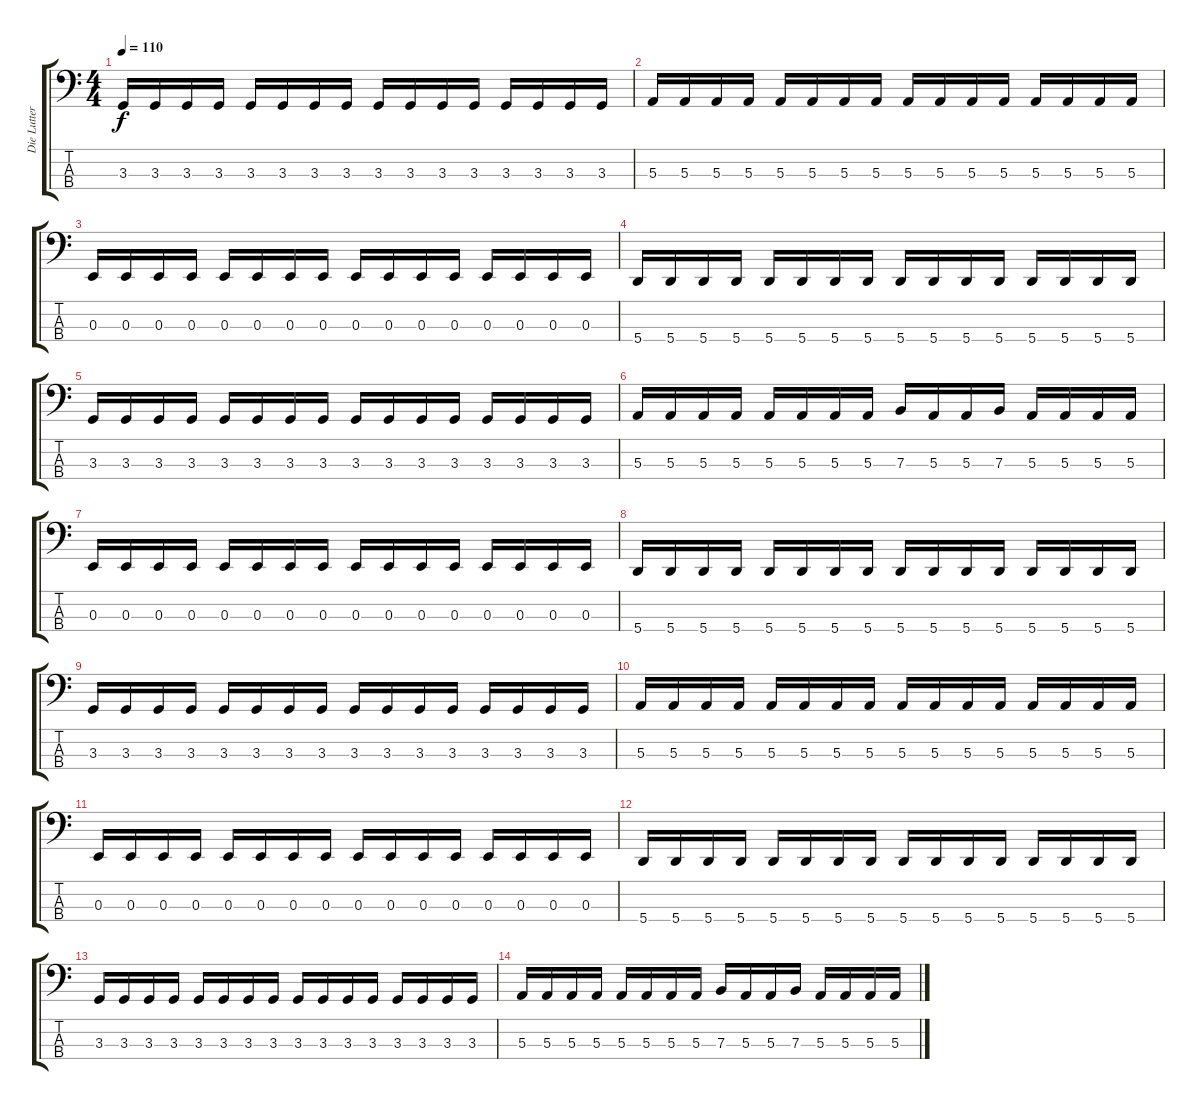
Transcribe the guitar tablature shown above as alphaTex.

\track ("Die Lutter" "Die Lutter") {instrument electricbasspick}
\staff {score tabs}
\tuning (D2 A1 E1 A0) {hide}
\ts (4 4)
\tempo 110
\clef f4
\ks c
3.3.16{dy f} 3.3.16 3.3.16 3.3.16 3.3.16 3.3.16 3.3.16 3.3.16 3.3.16 3.3.16 3.3.16 3.3.16 3.3.16 3.3.16 3.3.16 3.3.16 |
5.3.16 5.3.16 5.3.16 5.3.16 5.3.16 5.3.16 5.3.16 5.3.16 5.3.16 5.3.16 5.3.16 5.3.16 5.3.16 5.3.16 5.3.16 5.3.16 |
0.3.16 0.3.16 0.3.16 0.3.16 0.3.16 0.3.16 0.3.16 0.3.16 0.3.16 0.3.16 0.3.16 0.3.16 0.3.16 0.3.16 0.3.16 0.3.16 |
5.4.16 5.4.16 5.4.16 5.4.16 5.4.16 5.4.16 5.4.16 5.4.16 5.4.16 5.4.16 5.4.16 5.4.16 5.4.16 5.4.16 5.4.16 5.4.16 |
3.3.16 3.3.16 3.3.16 3.3.16 3.3.16 3.3.16 3.3.16 3.3.16 3.3.16 3.3.16 3.3.16 3.3.16 3.3.16 3.3.16 3.3.16 3.3.16 |
5.3.16 5.3.16 5.3.16 5.3.16 5.3.16 5.3.16 5.3.16 5.3.16 7.3.16 5.3.16 5.3.16 7.3.16 5.3.16 5.3.16 5.3.16 5.3.16 |
0.3.16 0.3.16 0.3.16 0.3.16 0.3.16 0.3.16 0.3.16 0.3.16 0.3.16 0.3.16 0.3.16 0.3.16 0.3.16 0.3.16 0.3.16 0.3.16 |
5.4.16 5.4.16 5.4.16 5.4.16 5.4.16 5.4.16 5.4.16 5.4.16 5.4.16 5.4.16 5.4.16 5.4.16 5.4.16 5.4.16 5.4.16 5.4.16 |
3.3.16 3.3.16 3.3.16 3.3.16 3.3.16 3.3.16 3.3.16 3.3.16 3.3.16 3.3.16 3.3.16 3.3.16 3.3.16 3.3.16 3.3.16 3.3.16 |
5.3.16 5.3.16 5.3.16 5.3.16 5.3.16 5.3.16 5.3.16 5.3.16 5.3.16 5.3.16 5.3.16 5.3.16 5.3.16 5.3.16 5.3.16 5.3.16 |
0.3.16 0.3.16 0.3.16 0.3.16 0.3.16 0.3.16 0.3.16 0.3.16 0.3.16 0.3.16 0.3.16 0.3.16 0.3.16 0.3.16 0.3.16 0.3.16 |
5.4.16 5.4.16 5.4.16 5.4.16 5.4.16 5.4.16 5.4.16 5.4.16 5.4.16 5.4.16 5.4.16 5.4.16 5.4.16 5.4.16 5.4.16 5.4.16 |
3.3.16 3.3.16 3.3.16 3.3.16 3.3.16 3.3.16 3.3.16 3.3.16 3.3.16 3.3.16 3.3.16 3.3.16 3.3.16 3.3.16 3.3.16 3.3.16 |
5.3.16 5.3.16 5.3.16 5.3.16 5.3.16 5.3.16 5.3.16 5.3.16 7.3.16 5.3.16 5.3.16 7.3.16 5.3.16 5.3.16 5.3.16 5.3.16
